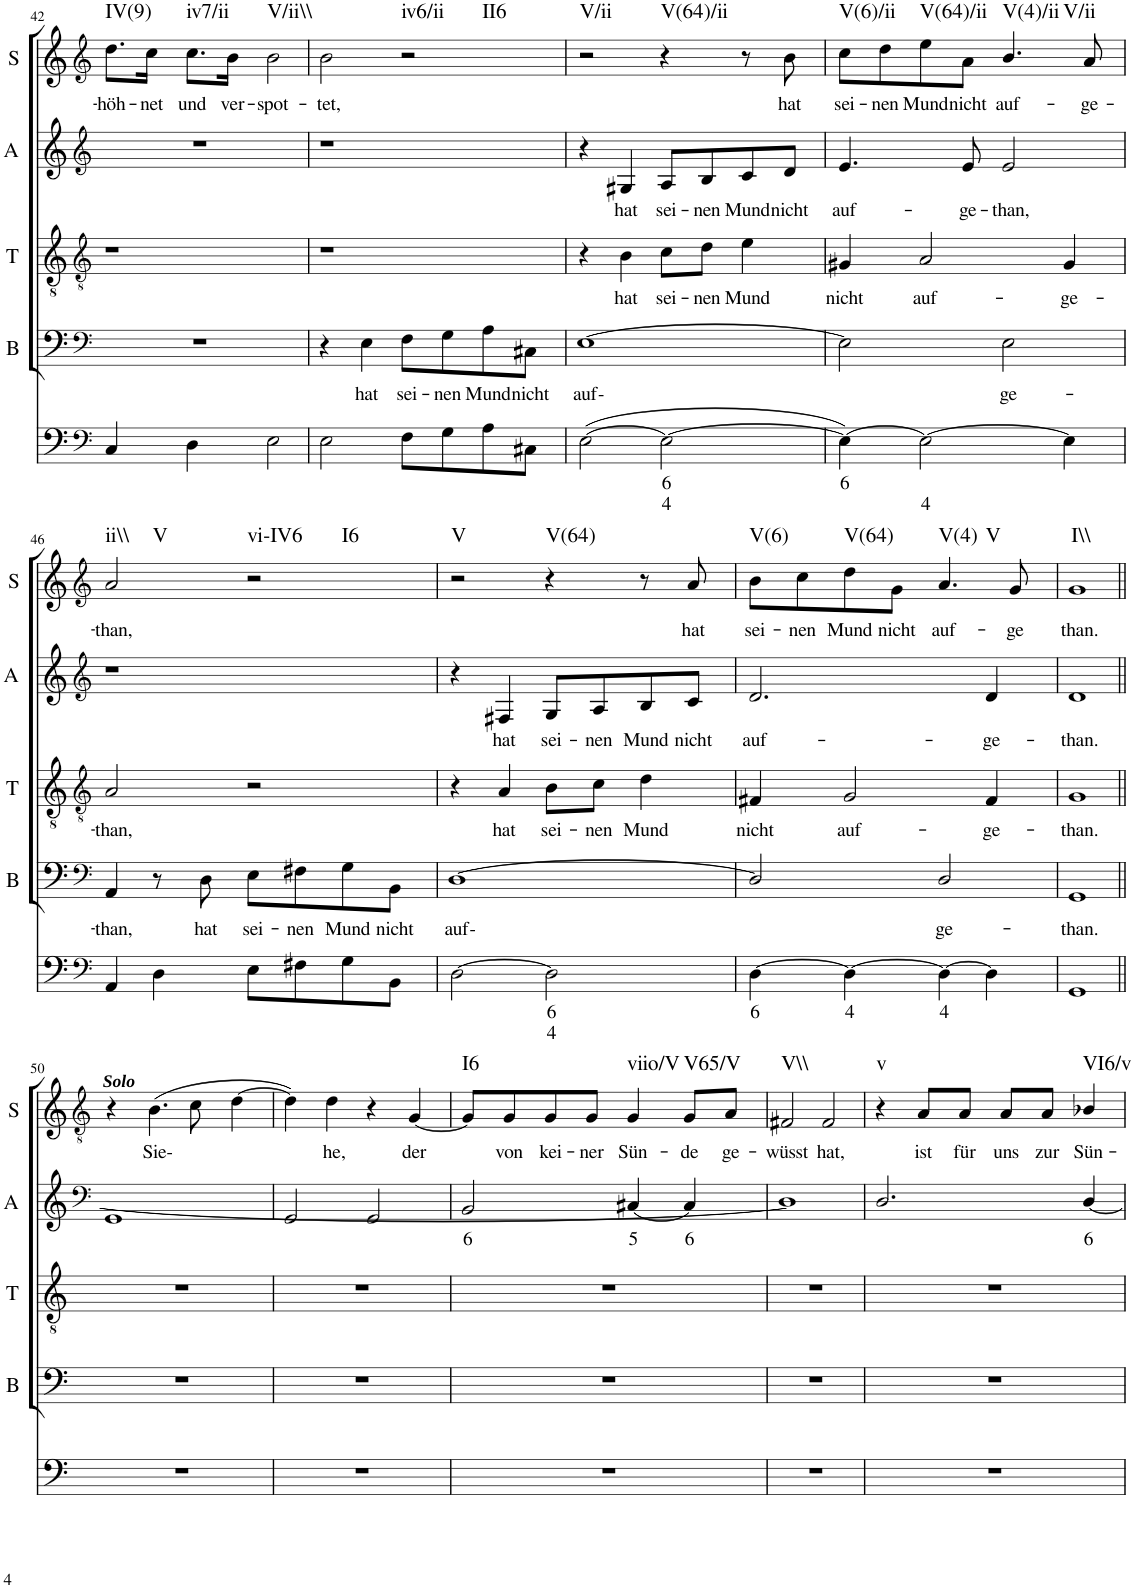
**kern	**text	**text	**kern	**text	**kern	**text	**kern	**text	**kern	**text	**harte
*part5	*part5	*part5	*part4	*part4	*part3	*part3	*part2	*part2	*part1	*part1	*part1
*staff5	*staff5	*staff5	*staff4	*staff4	*staff3	*staff3	*staff2	*staff2	*staff1	*staff1	*
*I"Continuo	*	*	*I"Bass	*	*I"Tenor	*	*I"Alto	*	*I"Soprano	*	*
*	*	*	*I'B	*	*I'T	*	*I'A	*	*I'S	*	*
!!LO:PB:g=z
*clefF4	*	*	*clefF4	*	*clefGv2	*	*clefG2	*	*clefG2	*	*
*k[]	*	*	*k[]	*	*k[]	*	*k[]	*	*k[]	*	*
*	*	*	*	*	*M4/4	*	*M4/4	*	*M4/4	*	*
=42	=42	=42	=42	=42	=42	=42	=42	=42	=42	=42	=42
!	!	!	!	!	!	!	!	!	!	!LO:LY:b	!LO:H:kt=IV(9)
4C/	.	.	1r	.	1r	.	1r	.	8.dd\L	höh-	N
!	!	!	!	!	!	!	!	!	!	!LO:LY:b	!
.	.	.	.	.	.	.	.	.	16cc\Jk	net	.
!	!	!	!	!	!	!	!	!	!	!LO:LY:b	!LO:H:kt=iv7/ii
4D\	.	.	.	.	.	.	.	.	8.cc\L	und	N
!	!	!	!	!	!	!	!	!	!	!LO:LY:b	!
.	.	.	.	.	.	.	.	.	16b\Jk	ver-	.
!	!	!	!	!	!	!	!	!	!	!LO:LY:b	!LO:H:kt=V/ii\\
2E\	.	.	.	.	.	.	.	.	2b\	spot-	N
=43	=43	=43	=43	=43	=43	=43	=43	=43	=43	=43	=43
!	!	!	!	!	!	!	!	!	!	!LO:LY:b	!
2E\	.	.	4r	.	1r	.	1r	.	2b\	tet,	.
!	!	!	!	!LO:LY:b	!	!	!	!	!	!	!
.	.	.	4E\	hat	.	.	.	.	.	.	.
!	!	!	!	!LO:LY:b	!	!	!	!	!	!	!LO:H:n=1:kt=iv6/ii
!	!	!	!	!	!	!	!	!	!	!	!LO:H:n=2:kt=II6
8F\L	.	.	8F\L	sei-	.	.	.	.	2r	.	N N
!	!	!	!	!LO:LY:b	!	!	!	!	!	!	!
8G\	.	.	8G\	nen	.	.	.	.	.	.	.
!	!	!	!	!LO:LY:b	!	!	!	!	!	!	!
8A\	.	.	8A\	Mund	.	.	.	.	.	.	.
!	!	!	!	!LO:LY:b	!	!	!	!	!	!	!
8C#X\J	.	.	8C#X\J	nicht	.	.	.	.	.	.	.
=44	=44	=44	=44	=44	=44	=44	=44	=44	=44	=44	=44
!	!	!	!	!LO:LY:b	!	!	!	!	!	!	!LO:H:kt=V/ii
([2E\	.	.	[1E	auf-	4r	.	4r	.	2r	.	N
!	!	!	!	!	!	!LO:LY:b	!	!LO:LY:b	!	!	!
.	.	.	.	.	4B\	hat	4G#X/	hat	.	.	.
!	!LO:LY:b	!LO:LY:b	!	!	!	!LO:LY:b	!	!LO:LY:b	!	!	!LO:H:kt=V(64)/ii
2E\_	6	4	.	.	8c\L	sei-	8A/L	sei-	4r	.	N
!	!	!	!	!	!	!LO:LY:b	!	!LO:LY:b	!	!	!
.	.	.	.	.	8d\J	nen	8B/	nen	.	.	.
!	!	!	!	!	!	!LO:LY:b	!	!LO:LY:b	!	!	!
.	.	.	.	.	4e\	Mund	8c/	Mund	8r	.	.
!	!	!	!	!	!	!	!	!LO:LY:b	!	!LO:LY:b	!
.	.	.	.	.	.	.	8d/J	nicht	8b\	hat	.
=45	=45	=45	=45	=45	=45	=45	=45	=45	=45	=45	=45
!	!LO:LY:b	!	!	!	!	!LO:LY:b	!	!LO:LY:b	!	!LO:LY:b	!LO:H:kt=V(6)/ii
4E\_)	6	.	2E\]	.	4G#X/	nicht	4.e/	auf-	8cc\L	sei-	N
!	!	!	!	!	!	!	!	!	!	!LO:LY:b	!
.	.	.	.	.	.	.	.	.	8dd\	nen	.
!	!	!LO:LY:b	!	!	!	!LO:LY:b	!	!	!	!LO:LY:b	!LO:H:kt=V(64)/ii
2E\_	.	4	.	.	2A/	auf-	.	.	8ee\	Mund	N
!	!	!	!	!	!	!	!	!LO:LY:b	!	!LO:LY:b	!
.	.	.	.	.	.	.	8e/	ge-	8a\J	nicht	.
!	!	!	!	!LO:LY:b	!	!	!	!LO:LY:b	!	!LO:LY:b	!LO:H:n=1:kt=V(4)/ii
!	!	!	!	!	!	!	!	!	!	!	!LO:H:n=2:kt=V/ii
.	.	.	2E\	ge-	.	.	2e/	than,	4.b/	auf-	N N
!	!	!	!	!	!	!LO:LY:b	!	!	!	!	!
4E\]	.	.	.	.	4G#/	ge-	.	.	.	.	.
!	!	!	!	!	!	!	!	!	!	!LO:LY:b	!
.	.	.	.	.	.	.	.	.	8a/	ge-	.
!!LO:LB:g=z
=46	=46	=46	=46	=46	=46	=46	=46	=46	=46	=46	=46
*clefF4	*	*	*clefF4	*	*clefGv2	*	*clefG2	*	*clefG2	*	*
!	!	!	!	!LO:LY:b	!	!LO:LY:b	!	!	!	!LO:LY:b	!LO:H:n=1:kt=ii\\
!	!	!	!	!	!	!	!	!	!	!	!LO:H:n=2:kt=V
4AA/	.	.	4AA/	than,	2A/	than,	1r	.	2a/	than,	N N
4D\	.	.	8r	.	.	.	.	.	.	.	.
!	!	!	!	!LO:LY:b	!	!	!	!	!	!	!
.	.	.	8D\	hat	.	.	.	.	.	.	.
!	!	!	!	!LO:LY:b	!	!	!	!	!	!	!LO:H:n=1:kt=vi-IV6
!	!	!	!	!	!	!	!	!	!	!	!LO:H:n=2:kt=I6
8E\L	.	.	8E\L	sei-	2r	.	.	.	2r	.	N N
!	!	!	!	!LO:LY:b	!	!	!	!	!	!	!
8F#X\	.	.	8F#X\	nen	.	.	.	.	.	.	.
!	!	!	!	!LO:LY:b	!	!	!	!	!	!	!
8G\	.	.	8G\	Mund	.	.	.	.	.	.	.
!	!	!	!	!LO:LY:b	!	!	!	!	!	!	!
8BB\J	.	.	8BB\J	nicht	.	.	.	.	.	.	.
=47	=47	=47	=47	=47	=47	=47	=47	=47	=47	=47	=47
!	!	!	!	!LO:LY:b	!	!	!	!	!	!	!LO:H:kt=V
[2D\	.	.	[1D	auf-	4r	.	4r	.	2r	.	N
!	!	!	!	!	!	!LO:LY:b	!	!LO:LY:b	!	!	!
.	.	.	.	.	4A/	hat	4F#X/	hat	.	.	.
!	!LO:LY:b	!LO:LY:b	!	!	!	!LO:LY:b	!	!LO:LY:b	!	!	!LO:H:kt=V(64)
2D\]	6	4	.	.	8B\L	sei-	8G/L	sei-	4r	.	N
!	!	!	!	!	!	!LO:LY:b	!	!LO:LY:b	!	!	!
.	.	.	.	.	8c\J	nen	8A/	nen	.	.	.
!	!	!	!	!	!	!LO:LY:b	!	!LO:LY:b	!	!	!
.	.	.	.	.	4d\	Mund	8B/	Mund	8r	.	.
!	!	!	!	!	!	!	!	!LO:LY:b	!	!LO:LY:b	!
.	.	.	.	.	.	.	8c/J	nicht	8a/	hat	.
=48	=48	=48	=48	=48	=48	=48	=48	=48	=48	=48	=48
!	!LO:LY:b	!	!	!	!	!LO:LY:b	!	!LO:LY:b	!	!LO:LY:b	!LO:H:kt=V(6)
[4D\	6	.	2D/]	.	4F#X/	nicht	2.d/	auf-	8b\L	sei-	N
!	!	!	!	!	!	!	!	!	!	!LO:LY:b	!
.	.	.	.	.	.	.	.	.	8cc\	nen	.
!	!LO:LY:b	!	!	!	!	!LO:LY:b	!	!	!	!LO:LY:b	!LO:H:kt=V(64)
4D\_	4	.	.	.	2G/	auf-	.	.	8dd\	Mund	N
!	!	!	!	!	!	!	!	!	!	!LO:LY:b	!
.	.	.	.	.	.	.	.	.	8g\J	nicht	.
!	!LO:LY:b	!	!	!LO:LY:b	!	!	!	!	!	!LO:LY:b	!LO:H:n=1:kt=V(4)
!	!	!	!	!	!	!	!	!	!	!	!LO:H:n=2:kt=V
4D\_	4	.	2D/	ge-	.	.	.	.	4.a/	auf-	N N
!	!	!	!	!	!	!LO:LY:b	!	!LO:LY:b	!	!	!
4D\]	.	.	.	.	4F#/	ge-	4d/	ge-	.	.	.
!	!	!	!	!	!	!	!	!	!	!LO:LY:b	!
.	.	.	.	.	.	.	.	.	8g/	ge	.
=49	=49	=49	=49	=49	=49	=49	=49	=49	=49	=49	=49
!	!	!	!	!LO:LY:b	!	!LO:LY:b	!	!LO:LY:b	!	!LO:LY:b	!LO:H:kt=I\\
1GG	.	.	1GG	than.	1G	than.	1d	than.	1g	than.	N
!!LO:LB:g=z
=50||	=50||	=50||	=50||	=50||	=50||	=50||	=50||	=50||	=50||	=50||	=50||
*	*	*	*	*	*	*	*clefF4	*	*clefGv2	*	*
!	!	!	!	!	!	!	!	!	!LO:TX:a:Bi:t=Solo	!	!
1r	.	.	1r	.	1r	.	1GG	.	4r	.	.
!	!	!	!	!	!	!	!	!	!	!LO:LY:b	!
.	.	.	.	.	.	.	.	.	(4.B\	Sie-	.
.	.	.	.	.	.	.	.	.	8c\	.	.
.	.	.	.	.	.	.	.	.	[4d\	.	.
=51	=51	=51	=51	=51	=51	=51	=51	=51	=51	=51	=51
1r	.	.	1r	.	1r	.	2GG/	.	4d\])	.	.
!	!	!	!	!	!	!	!	!	!	!LO:LY:b	!
.	.	.	.	.	.	.	.	.	4d\	he,	.
.	.	.	.	.	.	.	2GG/	.	4r	.	.
!	!	!	!	!	!	!	!	!	!	!LO:LY:b	!
.	.	.	.	.	.	.	.	.	[4G/	der	.
=52	=52	=52	=52	=52	=52	=52	=52	=52	=52	=52	=52
!	!	!	!	!	!	!	!	!LO:LY:b	!	!	!LO:H:kt=I6
1r	.	.	1r	.	1r	.	2BB/	6	8G/L]	.	N
!	!	!	!	!	!	!	!	!	!	!LO:LY:b	!
.	.	.	.	.	.	.	.	.	8G/	von	.
!	!	!	!	!	!	!	!	!	!	!LO:LY:b	!
.	.	.	.	.	.	.	.	.	8G/	kei-	.
!	!	!	!	!	!	!	!	!	!	!LO:LY:b	!
.	.	.	.	.	.	.	.	.	8G/J	ner	.
!	!	!	!	!	!	!	!	!LO:LY:b	!	!LO:LY:b	!LO:H:kt=viio/V
.	.	.	.	.	.	.	[4C#X/	5	4G/	Sün-	N
!	!	!	!	!	!	!	!	!LO:LY:b	!	!LO:LY:b	!LO:H:kt=V65/V
.	.	.	.	.	.	.	4C#/]	6	8G/L	de	N
!	!	!	!	!	!	!	!	!	!	!LO:LY:b	!
.	.	.	.	.	.	.	.	.	8A/J	ge-	.
=53	=53	=53	=53	=53	=53	=53	=53	=53	=53	=53	=53
!	!	!	!	!	!	!	!	!	!	!LO:LY:b	!LO:H:kt=V\\
1r	.	.	1r	.	1r	.	1D]	.	2F#X/	wüsst	N
!	!	!	!	!	!	!	!	!	!	!LO:LY:b	!
.	.	.	.	.	.	.	.	.	2F#/	hat,	.
=54	=54	=54	=54	=54	=54	=54	=54	=54	=54	=54	=54
!	!	!	!	!	!	!	!	!	!	!	!LO:H:kt=v
1r	.	.	1r	.	1r	.	2.D/	.	4r	.	N
!	!	!	!	!	!	!	!	!	!	!LO:LY:b	!
.	.	.	.	.	.	.	.	.	8A/L	ist	.
!	!	!	!	!	!	!	!	!	!	!LO:LY:b	!
.	.	.	.	.	.	.	.	.	8A/J	für	.
!	!	!	!	!	!	!	!	!	!	!LO:LY:b	!
.	.	.	.	.	.	.	.	.	8A/L	uns	.
!	!	!	!	!	!	!	!	!	!	!LO:LY:b	!
.	.	.	.	.	.	.	.	.	8A/J	zur	.
!	!	!	!	!	!	!	!	!LO:LY:b	!	!LO:LY:b	!LO:H:kt=VI6/v
.	.	.	.	.	.	.	[4D/	6	4B-X/	Sün-	N
=	=	=	=	=	=	=	=	=	=	=	=
*-	*-	*-	*-	*-	*-	*-	*-	*-	*-	*-	*-
